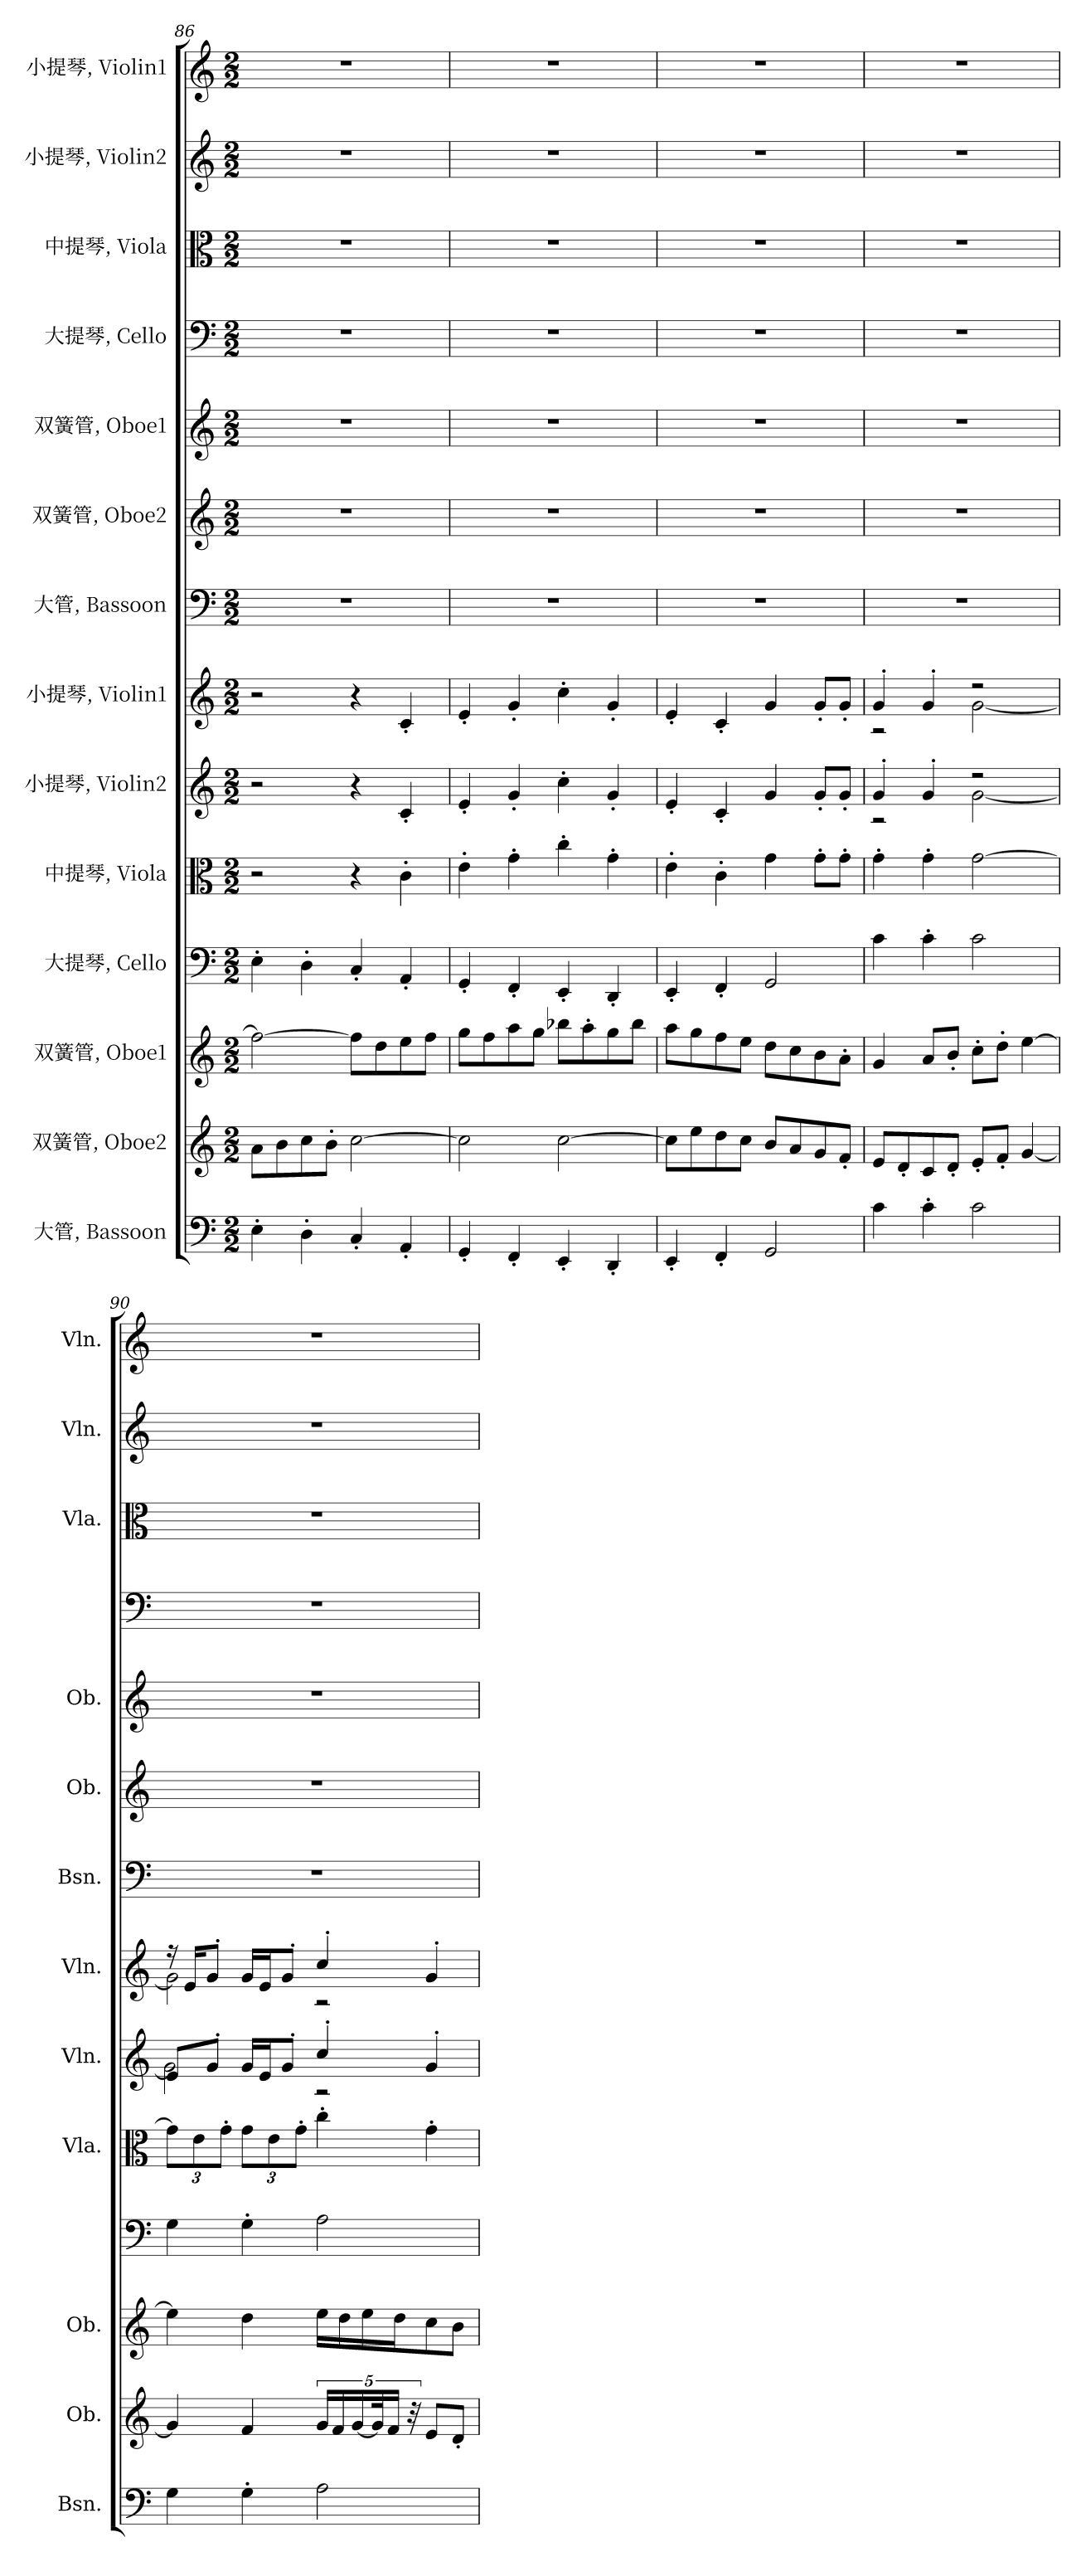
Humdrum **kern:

**kern	**kern	**kern	**kern	**kern	**kern	**kern	**kern	**kern	**kern	**kern	**kern	**kern	**kern
*part14	*part13	*part12	*part11	*part10	*part9	*part8	*part7	*part6	*part5	*part4	*part3	*part2	*part1
*staff14	*staff13	*staff12	*staff11	*staff10	*staff9	*staff8	*staff7	*staff6	*staff5	*staff4	*staff3	*staff2	*staff1
*I"大管, Bassoon	*I"双簧管, Oboe2	*I"双簧管, Oboe1	*I"大提琴, Cello	*I"中提琴, Viola	*I"小提琴, Violin2	*I"小提琴, Violin1	*I"大管, Bassoon	*I"双簧管, Oboe2	*I"双簧管, Oboe1	*I"大提琴, Cello	*I"中提琴, Viola	*I"小提琴, Violin2	*I"小提琴, Violin1
*I'Bsn.	*I'Ob.	*I'Ob.	*	*I'Vla.	*I'Vln.	*I'Vln.	*I'Bsn.	*I'Ob.	*I'Ob.	*	*I'Vla.	*I'Vln.	*I'Vln.
*clefF4	*clefG2	*clefG2	*clefF4	*clefC3	*clefG2	*clefG2	*clefF4	*clefG2	*clefG2	*clefF4	*clefC3	*clefG2	*clefG2
*k[]	*k[]	*k[]	*k[]	*k[]	*k[]	*k[]	*k[]	*k[]	*k[]	*k[]	*k[]	*k[]	*k[]
*M2/2	*M2/2	*M2/2	*M2/2	*M2/2	*M2/2	*M2/2	*M2/2	*M2/2	*M2/2	*M2/2	*M2/2	*M2/2	*M2/2
=86	=86	=86	=86	=86	=86	=86	=86	=86	=86	=86	=86	=86	=86
4E'\	8a\L	2ff\_	4E'\	2r	2r	2r	1r	1r	1r	1r	1r	1r	1r
.	8b\	.	.	.	.	.	.	.	.	.	.	.	.
4D'\	8cc\	.	4D'\	.	.	.	.	.	.	.	.	.	.
.	8b'\J	.	.	.	.	.	.	.	.	.	.	.	.
4C'/	[2cc\	8ff\L]	4C'/	4r	4r	4r	.	.	.	.	.	.	.
.	.	8dd\	.	.	.	.	.	.	.	.	.	.	.
4AA'/	.	8ee\	4AA'/	4c'\	4c'/	4c'/	.	.	.	.	.	.	.
.	.	8ff\J	.	.	.	.	.	.	.	.	.	.	.
!!LO:PB:g=z
=87	=87	=87	=87	=87	=87	=87	=87	=87	=87	=87	=87	=87	=87
4GG'/	2cc\]	8gg\L	4GG'/	4e'\	4e'/	4e'/	1r	1r	1r	1r	1r	1r	1r
.	.	8ff\	.	.	.	.	.	.	.	.	.	.	.
4FF'/	.	8aa\	4FF'/	4g'\	4g'/	4g'/	.	.	.	.	.	.	.
.	.	8gg\J	.	.	.	.	.	.	.	.	.	.	.
4EE'/	[2cc\	8bb-X\L	4EE'/	4cc'\	4cc'\	4cc'\	.	.	.	.	.	.	.
.	.	8aa'\	.	.	.	.	.	.	.	.	.	.	.
4DD'/	.	8gg\	4DD'/	4g'\	4g'/	4g'/	.	.	.	.	.	.	.
.	.	8bb-\J	.	.	.	.	.	.	.	.	.	.	.
=88	=88	=88	=88	=88	=88	=88	=88	=88	=88	=88	=88	=88	=88
4EE'/	8cc\L]	8aa\L	4EE'/	4e'\	4e'/	4e'/	1r	1r	1r	1r	1r	1r	1r
.	8ee\	8gg\	.	.	.	.	.	.	.	.	.	.	.
4FF'/	8dd\	8ff\	4FF'/	4c'\	4c'/	4c'/	.	.	.	.	.	.	.
.	8cc\J	8ee\J	.	.	.	.	.	.	.	.	.	.	.
2GG/	8b/L	8dd\L	2GG/	4g\	4g/	4g/	.	.	.	.	.	.	.
.	8a/	8cc\	.	.	.	.	.	.	.	.	.	.	.
.	8g/	8b\	.	8g'\L	8g'/L	8g'/L	.	.	.	.	.	.	.
.	8f'/J	8a'\J	.	8g'\J	8g'/J	8g'/J	.	.	.	.	.	.	.
=89	=89	=89	=89	=89	=89	=89	=89	=89	=89	=89	=89	=89	=89
*	*	*	*	*	*^	*^	*	*	*	*	*	*	*
4c\	8e/L	4g/	4c\	4g'\	4g'/	2r	4g'/	2r	1r	1r	1r	1r	1r	1r	1r
.	8d'/	.	.	.	.	.	.	.	.	.	.	.	.	.	.
4c'\	8c/	8a/L	4c'\	4g'\	4g'/	.	4g'/	.	.	.	.	.	.	.	.
.	8d'/J	8b'/J	.	.	.	.	.	.	.	.	.	.	.	.	.
2c\	8e'/L	8cc'\L	2c\	[2g\	2r	[2g\	2r	[2g\	.	.	.	.	.	.	.
.	8f'/J	8dd'\J	.	.	.	.	.	.	.	.	.	.	.	.	.
.	[4g/	[4ee\	.	.	.	.	.	.	.	.	.	.	.	.	.
=90	=90	=90	=90	=90	=90	=90	=90	=90	=90	=90	=90	=90	=90	=90	=90
*	*	*	*	*Xbrackettup	*	*	*	*	*	*	*	*	*	*	*
4G\	4g/]	4ee\]	4G\	12g\L]	8e/L	2g\]	16r	2g\]	1r	1r	1r	1r	1r	1r	1r
.	.	.	.	.	.	.	16e/KL	.	.	.	.	.	.	.	.
.	.	.	.	12e\	.	.	.	.	.	.	.	.	.	.	.
.	.	.	.	.	8g'/J	.	8g'/J	.	.	.	.	.	.	.	.
.	.	.	.	12g'\J	.	.	.	.	.	.	.	.	.	.	.
4G'\	4f/	4dd\	4G'\	12g\L	16g/LL	.	16g/LL	.	.	.	.	.	.	.	.
.	.	.	.	.	16e/J	.	16e/J	.	.	.	.	.	.	.	.
.	.	.	.	12e\	.	.	.	.	.	.	.	.	.	.	.
.	.	.	.	.	8g'/J	.	8g'/J	.	.	.	.	.	.	.	.
.	.	.	.	12g'\J	.	.	.	.	.	.	.	.	.	.	.
2A\	20g/LL	16ee\LL	2A\	4cc'\	4cc'/	2r	4cc'/	2r	.	.	.	.	.	.	.
.	20f/	.	.	.	.	.	.	.	.	.	.	.	.	.	.
.	.	16dd\	.	.	.	.	.	.	.	.	.	.	.	.	.
.	[20g/	.	.	.	.	.	.	.	.	.	.	.	.	.	.
.	.	16ee\	.	.	.	.	.	.	.	.	.	.	.	.	.
.	40g/K]	.	.	.	.	.	.	.	.	.	.	.	.	.	.
.	20f/JJ	.	.	.	.	.	.	.	.	.	.	.	.	.	.
.	.	16dd\J	.	.	.	.	.	.	.	.	.	.	.	.	.
.	40r	.	.	.	.	.	.	.	.	.	.	.	.	.	.
.	8e/L	8cc\	.	4g'\	4g'/	.	4g'/	.	.	.	.	.	.	.	.
.	8d'/J	8b\J	.	.	.	.	.	.	.	.	.	.	.	.	.
*	*	*	*	*	*v	*v	*	*	*	*	*	*	*	*	*
*	*	*	*	*	*	*v	*v	*	*	*	*	*	*	*
=	=	=	=	=	=	=	=	=	=	=	=	=	=
*-	*-	*-	*-	*-	*-	*-	*-	*-	*-	*-	*-	*-	*-
